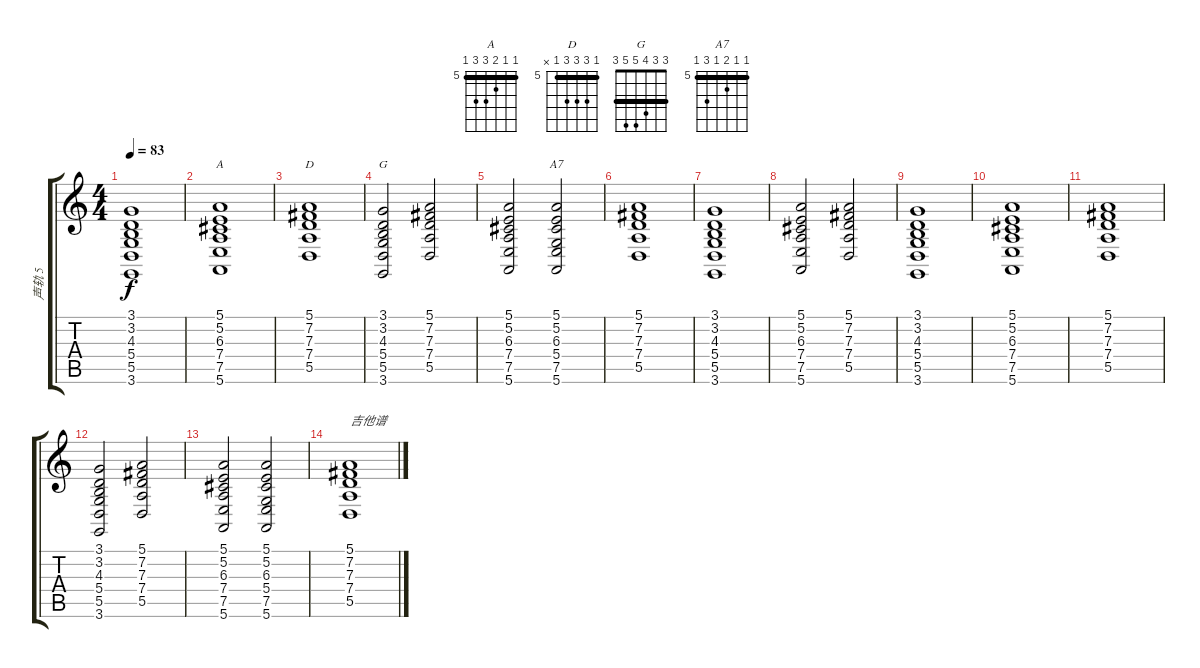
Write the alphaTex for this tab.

\track ("声轨 5" "声轨 5") {instrument synthvoice}
\staff {score tabs}
\tuning (E4 B3 G3 D3 A2 E2) {hide}
\chord ("A" 5 5 6 7 7 5) {firstfret 5 barre 5}
\chord ("D" 5 7 7 7 5 x) {firstfret 5 barre 5}
\chord ("G" 3 3 4 5 5 3) {barre 3}
\chord ("A7" 5 5 6 5 7 5) {firstfret 5 barre 5}
\ts (4 4)
\tempo 83
\clef g2
\ks c
(3.1 3.2 4.3 5.4 5.5 3.6).1{dy f} |
(5.1 5.2 6.3 7.4 7.5 5.6).1{ch "A"} |
(5.1 7.2 7.3 7.4 5.5).1{ch "D"} |
(3.1 3.2 4.3 5.4 5.5 3.6).2{ch "G"} (5.1 7.2 7.3 7.4 5.5).2 |
(5.1 5.2 6.3 7.4 7.5 5.6).2 (5.1 5.2 6.3 5.4 7.5 5.6).2{ch "A7"} |
(5.1 7.2 7.3 7.4 5.5).1 |
(3.1 3.2 4.3 5.4 5.5 3.6).1 |
(5.1 5.2 6.3 7.4 7.5 5.6).2 (5.1 7.2 7.3 7.4 5.5).2 |
(3.1 3.2 4.3 5.4 5.5 3.6).1 |
(5.1 5.2 6.3 7.4 7.5 5.6).1 |
(5.1 7.2 7.3 7.4 5.5).1 |
(3.1 3.2 4.3 5.4 5.5 3.6).2 (5.1 7.2 7.3 7.4 5.5).2 |
(5.1 5.2 6.3 7.4 7.5 5.6).2 (5.1 5.2 6.3 5.4 7.5 5.6).2 |
(5.1 7.2 7.3 7.4 5.5).1{txt "吉他谱"}
